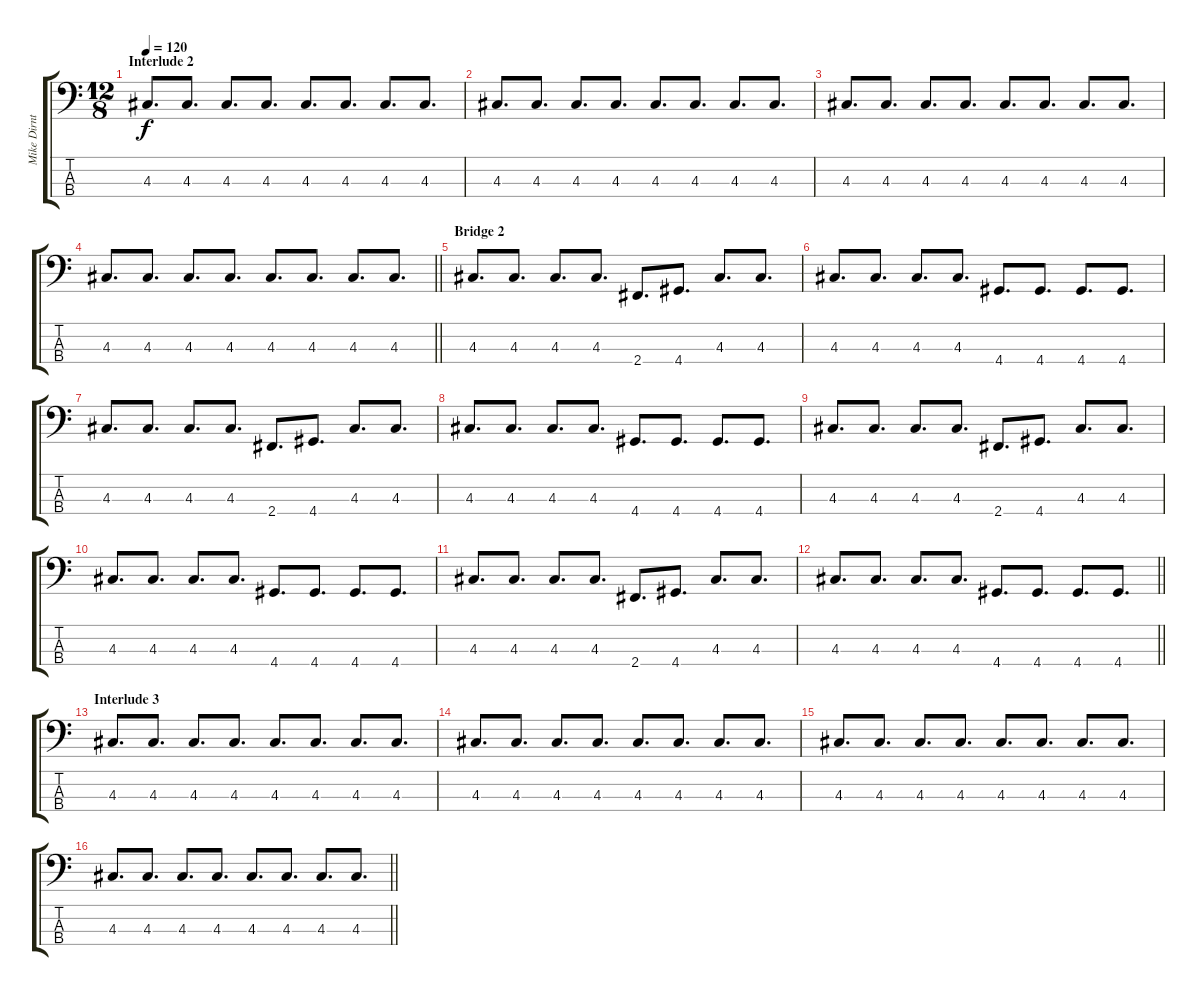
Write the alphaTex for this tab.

\track ("Mike Dirnt" "Mike Dirnt") {instrument electricbasspick}
\staff {score tabs}
\tuning (G2 D2 A1 E1) {hide}
\ts (12 8)
\section ("" "Interlude 2")
\tempo 120
\clef f4
\ks c
4.3.8{d dy f} 4.3.8{d} 4.3.8{d} 4.3.8{d} 4.3.8{d} 4.3.8{d} 4.3.8{d} 4.3.8{d} |
4.3.8{d} 4.3.8{d} 4.3.8{d} 4.3.8{d} 4.3.8{d} 4.3.8{d} 4.3.8{d} 4.3.8{d} |
4.3.8{d} 4.3.8{d} 4.3.8{d} 4.3.8{d} 4.3.8{d} 4.3.8{d} 4.3.8{d} 4.3.8{d} |
\barLineRight lightlight
4.3.8{d} 4.3.8{d} 4.3.8{d} 4.3.8{d} 4.3.8{d} 4.3.8{d} 4.3.8{d} 4.3.8{d} |
\section ("" "Bridge 2")
4.3.8{d} 4.3.8{d} 4.3.8{d} 4.3.8{d} 2.4.8{d} 4.4.8{d} 4.3.8{d} 4.3.8{d} |
4.3.8{d} 4.3.8{d} 4.3.8{d} 4.3.8{d} 4.4.8{d} 4.4.8{d} 4.4.8{d} 4.4.8{d} |
4.3.8{d} 4.3.8{d} 4.3.8{d} 4.3.8{d} 2.4.8{d} 4.4.8{d} 4.3.8{d} 4.3.8{d} |
4.3.8{d} 4.3.8{d} 4.3.8{d} 4.3.8{d} 4.4.8{d} 4.4.8{d} 4.4.8{d} 4.4.8{d} |
4.3.8{d} 4.3.8{d} 4.3.8{d} 4.3.8{d} 2.4.8{d} 4.4.8{d} 4.3.8{d} 4.3.8{d} |
4.3.8{d} 4.3.8{d} 4.3.8{d} 4.3.8{d} 4.4.8{d} 4.4.8{d} 4.4.8{d} 4.4.8{d} |
4.3.8{d} 4.3.8{d} 4.3.8{d} 4.3.8{d} 2.4.8{d} 4.4.8{d} 4.3.8{d} 4.3.8{d} |
\barLineRight lightlight
4.3.8{d} 4.3.8{d} 4.3.8{d} 4.3.8{d} 4.4.8{d} 4.4.8{d} 4.4.8{d} 4.4.8{d} |
\section ("" "Interlude 3")
4.3.8{d} 4.3.8{d} 4.3.8{d} 4.3.8{d} 4.3.8{d} 4.3.8{d} 4.3.8{d} 4.3.8{d} |
4.3.8{d} 4.3.8{d} 4.3.8{d} 4.3.8{d} 4.3.8{d} 4.3.8{d} 4.3.8{d} 4.3.8{d} |
4.3.8{d} 4.3.8{d} 4.3.8{d} 4.3.8{d} 4.3.8{d} 4.3.8{d} 4.3.8{d} 4.3.8{d} |
\barLineRight lightlight
4.3.8{d} 4.3.8{d} 4.3.8{d} 4.3.8{d} 4.3.8{d} 4.3.8{d} 4.3.8{d} 4.3.8{d}
